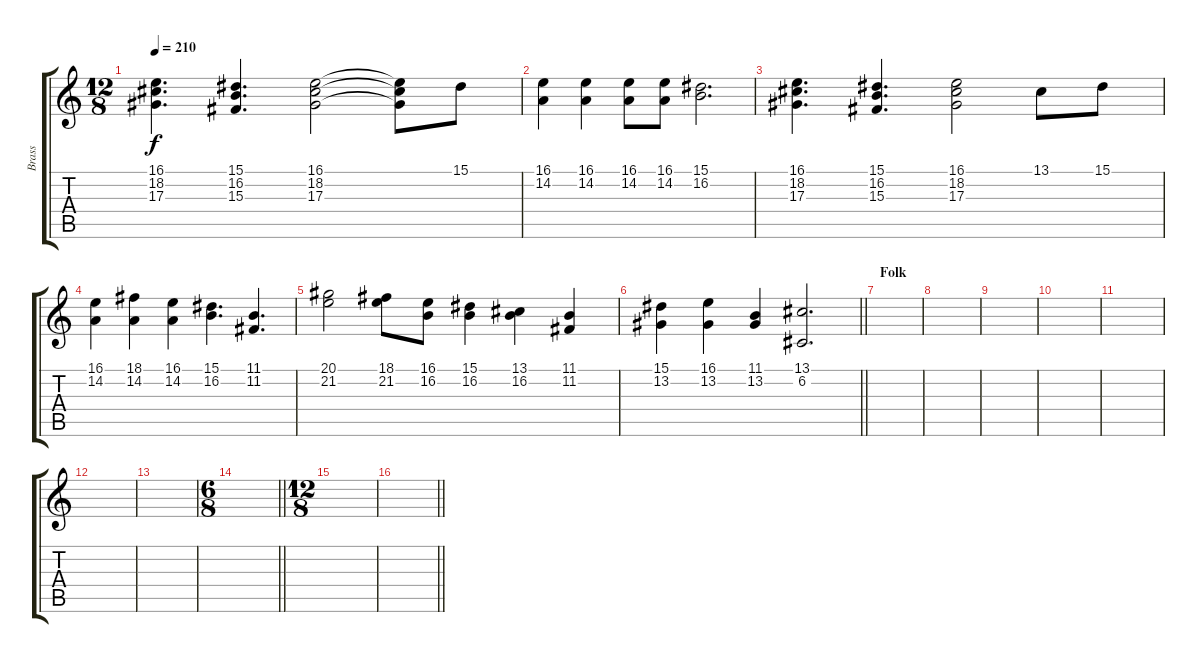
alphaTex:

\track ("Brass" "Brass") {instrument brasssection}
\staff {score tabs}
\tuning (C4 G3 Eb3 Bb2 F2 C2) {hide}
\ts (12 8)
\tempo 210
\clef g2
\ks c
(16.1 18.2 17.3).4{d dy f} (15.1 16.2 15.3).4{d} (16.1 18.2 17.3).2 (16.1{t} 18.2{t} 17.3{t}).8 15.1.8 |
(16.1 14.2).4 (16.1 14.2).4 (16.1 14.2).8 (16.1 14.2).8 (15.1 16.2).2{d} |
(16.1 18.2 17.3).4{d} (15.1 16.2 15.3).4{d} (16.1 18.2 17.3).2 13.1.8 15.1.8 |
(16.1 14.2).4 (18.1 14.2).4 (16.1 14.2).4 (15.1 16.2).4{d} (11.1 11.2).4{d} |
(20.1 21.2).2 (18.1 21.2).8 (16.1 16.2).8 (15.1 16.2).4 (13.1 16.2).4 (11.1 11.2).4 |
\barLineRight lightlight
(15.1 13.2).4 (16.1 13.2).4 (11.1 13.2).4 (13.1 6.2).2{d} |
\section ("" "Folk")
|
|
|
|
|
|
|
\ts (6 8)
\barLineRight lightlight
|
\ts (12 8)
|
\barLineRight lightlight
